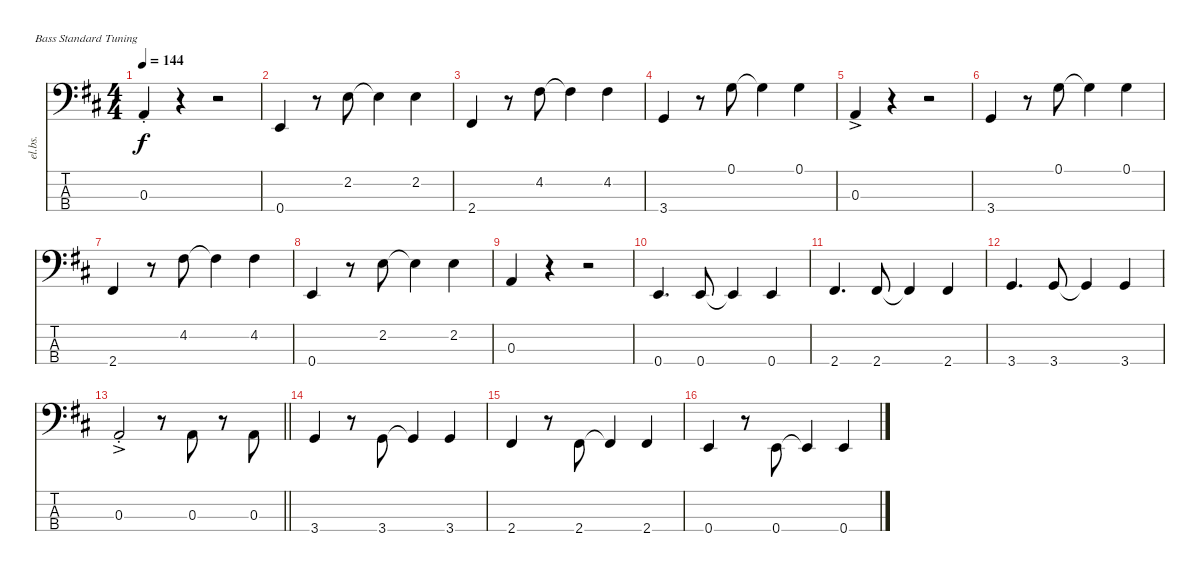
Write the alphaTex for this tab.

\defaultSystemsLayout 4
\bracketExtendMode nobrackets
\track ("Electric Bass" "el.bs.") {defaultSystemsLayout 6 multiBarRest instrument electricbassfinger}
\staff {score tabs}
\tuning (G2 D2 A1 E1)
\ts (4 4)
\tempo 144
\clef f4
\ks d
0.3{st acc forcenatural}.4{dy f beam Up} r.4{beam Down} r.2{beam Down} |
0.4{acc forcenatural}.4{beam Up} r.8{beam Down} 2.2{acc forcenatural}.8{beam Down} 2.2{t acc forcenatural}.4{beam Down} 2.2{acc forcenatural}.4{beam Down} |
2.4{acc #}.4{beam Up} r.8{beam Down} 4.2{acc #}.8{beam Down} 4.2{t acc #}.4{beam Down} 4.2{acc #}.4{beam Down} |
3.4{acc forcenatural}.4{beam Up} r.8{beam Down} 0.1{acc forcenatural}.8{beam Down} 0.1{t acc forcenatural}.4{beam Down} 0.1{acc forcenatural}.4{beam Down} |
0.3{ac acc forcenatural}.4{beam Up} r.4{beam Down} r.2{beam Down} |
3.4{acc forcenatural}.4{beam Up} r.8{beam Down} 0.1{acc forcenatural}.8{beam Down} 0.1{t acc forcenatural}.4{beam Down} 0.1{acc forcenatural}.4{beam Down} |
2.4{acc #}.4{beam Up} r.8{beam Down} 4.2{acc #}.8{beam Down} 4.2{t acc #}.4{beam Down} 4.2{acc #}.4{beam Down} |
0.4{acc forcenatural}.4{beam Up} r.8{beam Down} 2.2{acc forcenatural}.8{beam Down} 2.2{t acc forcenatural}.4{beam Down} 2.2{acc forcenatural}.4{beam Down} |
0.3{acc forcenatural}.4{beam Up} r.4{beam Down} r.2{beam Down} |
0.4{acc forcenatural}.4{d beam Up} 0.4{acc forcenatural}.8{beam Up} 0.4{t acc forcenatural}.4{beam Up} 0.4{acc forcenatural}.4{beam Up} |
2.4{acc #}.4{d beam Up} 2.4{acc #}.8{beam Up} 2.4{t acc #}.4{beam Up} 2.4{acc #}.4{beam Up} |
3.4{acc forcenatural}.4{d beam Up} 3.4{acc forcenatural}.8{beam Up} 3.4{t acc forcenatural}.4{beam Up} 3.4{acc forcenatural}.4{beam Up} |
\barLineRight lightlight
0.3{ac st acc forcenatural}.2{beam Up} r.8{beam Down} 0.3{acc forcenatural}.8{beam Up} r.8{beam Down} 0.3{acc forcenatural}.8{beam Up} |
3.4{acc forcenatural}.4{beam Up} r.8{beam Down} 3.4{acc forcenatural}.8{beam Up} 3.4{t acc forcenatural}.4{beam Up} 3.4{acc forcenatural}.4{beam Up} |
2.4{acc #}.4{beam Up} r.8{beam Down} 2.4{acc #}.8{beam Up} 2.4{t acc #}.4{beam Up} 2.4{acc #}.4{beam Up} |
0.4{acc forcenatural}.4{beam Up} r.8{beam Down} 0.4{acc forcenatural}.8{beam Up} 0.4{t acc forcenatural}.4{beam Up} 0.4{acc forcenatural}.4{beam Up}
